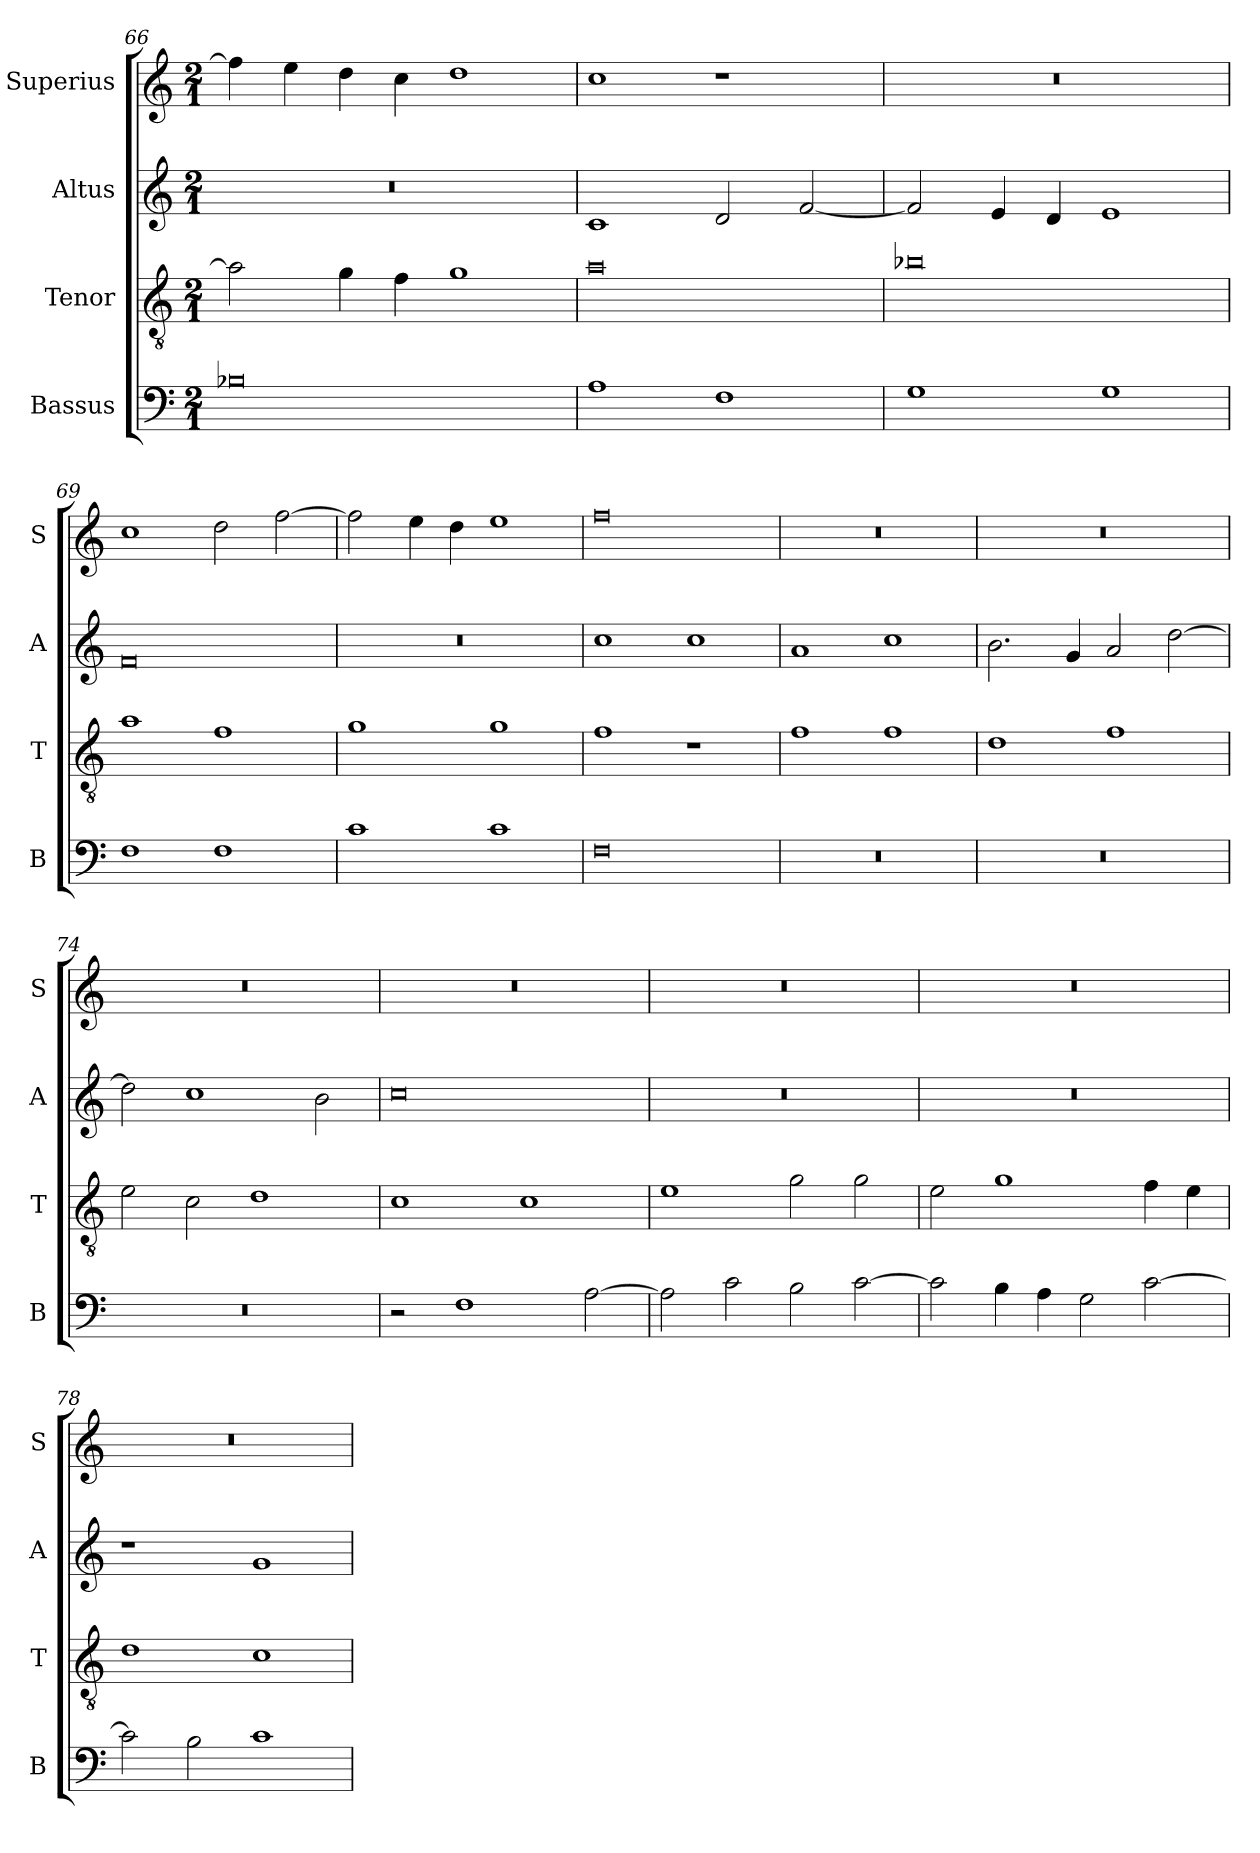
**kern	**kern	**kern	**kern
*part4	*part3	*part2	*part1
*staff4	*staff3	*staff2	*staff1
*I"Bassus	*I"Tenor	*I"Altus	*I"Superius
*I'B	*I'T	*I'A	*I'S
*clefF4	*clefGv2	*clefG2	*clefG2
*k[]	*k[]	*k[]	*k[]
*M2/1	*M2/1	*M2/1	*M2/1
=66	=66	=66	=66
0B-X	2a\]	0r	4ff\]
.	.	.	4ee\
.	4g\	.	4dd\
.	4f\	.	4cc
.	1g	.	1dd
=67	=67	=67	=67
1A	0a	1c	1cc
1F	.	2d/	1r
.	.	[2f/	.
=68	=68	=68	=68
1G	0b-X	2f/]	0r
.	.	4e/	.
.	.	4d/	.
1G	.	1e	.
=69	=69	=69	=69
1F	1a	0f	1cc
1F	1f	.	2dd\
.	.	.	[2ff\
=70	=70	=70	=70
1c	1g	0r	2ff\]
.	.	.	4ee\
.	.	.	4dd\
1c	1g	.	1ee
=71	=71	=71	=71
0F	1f	1cc	0ff
.	1r	1cc	.
=72	=72	=72	=72
0r	1f	1a	0r
.	1f	1cc	.
=73	=73	=73	=73
0r	1d	2.b\	0r
.	.	4g/	.
.	1f	2a/	.
.	.	[2dd\	.
=74	=74	=74	=74
0r	2e\	2dd\]	0r
.	2c\	1cc	.
.	1d	.	.
.	.	2b\	.
=75	=75	=75	=75
2r	1c	0cc	0r
1F	.	.	.
.	1c	.	.
[2A\	.	.	.
=76	=76	=76	=76
2A\]	1e	0r	0r
2c\	.	.	.
2B\	2g\	.	.
[2c\	2g\	.	.
=77	=77	=77	=77
2c\]	2e\	0r	0r
4B\	1g	.	.
4A\	.	.	.
2G\	.	.	.
[2c\	4f\	.	.
.	4e\	.	.
=78	=78	=78	=78
2c\]	1d	1r	0r
2B\	.	.	.
1c	1c	1g	.
=	=	=	=
*-	*-	*-	*-
